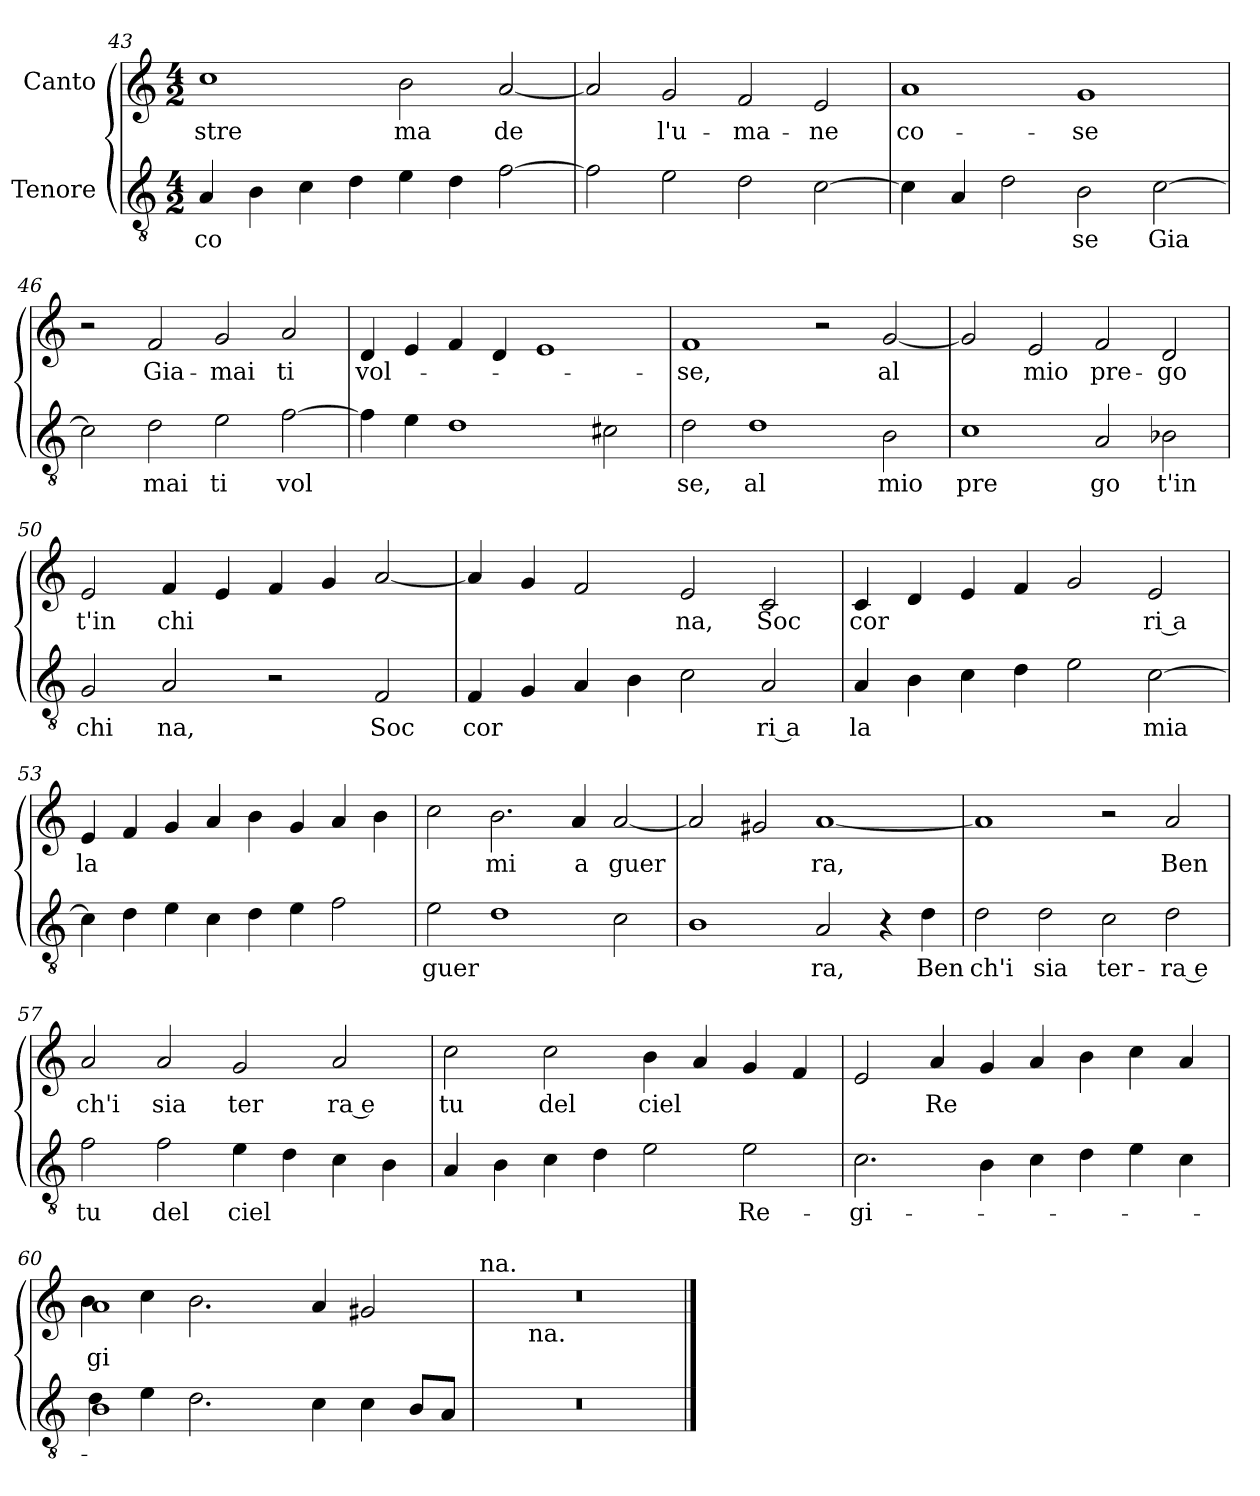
**kern	**text	**kern	**text
*part2	*part2	*part1	*part1
*staff2	*staff2	*staff1	*staff1
*I"Tenore	*	*I"Canto	*
*clefGv2	*	*clefG2	*
*k[]	*	*k[]	*
*C:	*	*C:	*
*M4/2	*	*M4/2	*
=43	=43	=43	=43
!	!LO:LY:b	!	!LO:LY:b
4A/	co	1cc	stre
4B\	.	.	.
4c\	.	.	.
4d\	.	.	.
!	!	!	!LO:LY:b
4e\	.	2b\	ma
4d\	.	.	.
!	!	!	!LO:LY:b
[<2f\	.	[<2a/	de
!!LO:LB:g=z
=44	=44	=44	=44
2f\]	.	2a/]	.
!	!	!	!LO:LY:b
2e\	.	2g/	l'u-
!	!	!	!LO:LY:b
2d\	.	2f/	-ma-
!	!	!	!LO:LY:b
[>2c\	.	2e/	-ne
=45	=45	=45	=45
!	!	!	!LO:LY:b
4c\]	.	1a	co-
4A/	.	.	.
2d\	.	.	.
!	!LO:LY:b	!	!LO:LY:b
2B\	se	1g	-se
!	!LO:LY:b	!	!
[>2c\	Gia	.	.
=46	=46	=46	=46
2c\]	.	2r	.
!	!LO:LY:b	!	!LO:LY:b
2d\	mai	2f/	Gia-
!	!LO:LY:b	!	!LO:LY:b
2e\	ti	2g/	-mai
!	!LO:LY:b	!	!LO:LY:b
[>2f\	vol	2a/	ti
=47	=47	=47	=47
!	!	!	!LO:LY:b
4f\]	.	4d/	vol-
4e\	.	4e/	.
1d	.	4f/	.
.	.	4d/	.
.	.	1e	.
2c#\	.	.	.
=48	=48	=48	=48
!	!LO:LY:b	!	!LO:LY:b
2d\	se,	1f	-se,
!	!LO:LY:b	!	!
1d	al	.	.
.	.	2r	.
!	!LO:LY:b	!	!LO:LY:b
2B\	mio	[<2g/	al
=49	=49	=49	=49
!	!LO:LY:b	!	!
1c	pre	2g/]	.
!	!	!	!LO:LY:b
.	.	2e/	mio
!	!LO:LY:b	!	!LO:LY:b
2A/	go	2f/	pre-
!	!LO:LY:b	!	!LO:LY:b
2B-X\	t'in	2d/	-go
!!LO:LB:g=z
=50	=50	=50	=50
!	!LO:LY:b	!	!LO:LY:b
2G/	chi	2e/	t'in
!	!LO:LY:b	!	!LO:LY:b
2A/	na,	4f/	chi
.	.	4e/	.
2r	.	4f/	.
.	.	4g/	.
!	!LO:LY:b	!	!
2F/	Soc	[<2a/	.
=51	=51	=51	=51
!	!LO:LY:b	!	!
4F/	cor	4a/]	.
4G/	.	4g/	.
4A/	.	2f/	.
4B\	.	.	.
!	!	!	!LO:LY:b
2c\	.	2e/	na,
!	!LO:LY:b:rj	!	!LO:LY:b
2A/	ri a	2c/	Soc
=52	=52	=52	=52
!	!LO:LY:b	!	!LO:LY:b
4A/	la	4c/	cor
4B\	.	4d/	.
4c\	.	4e/	.
4d\	.	4f/	.
2e\	.	2g/	.
!	!LO:LY:b	!	!LO:LY:b:rj
[>2c\	mia	2e/	ri a
=53	=53	=53	=53
!	!	!	!LO:LY:b
4c\]	.	4e/	la
4d\	.	4f/	.
4e\	.	4g/	.
4c\	.	4a/	.
4d\	.	4b\	.
4e\	.	4g/	.
2f\	.	4a/	.
.	.	4b\	.
=54	=54	=54	=54
!	!LO:LY:b	!	!
2e>\	guer	2cc\	.
!	!	!	!LO:LY:b
1d	.	2.b\	mi
!	!	!	!LO:LY:b
.	.	4a/	a
!	!	!	!LO:LY:b
2c\	.	[<2a/	guer
=55	=55	=55	=55
1B	.	2a/]	.
.	.	2g#/	.
!	!LO:LY:b	!	!LO:LY:b
2A/	ra,	[<1a	ra,
4r	.	.	.
!	!LO:LY:b	!	!
4d\	Ben	.	.
!!LO:LB:g=z
=56	=56	=56	=56
!	!LO:LY:b	!	!
2d\	ch'i	1a]	.
!	!LO:LY:b	!	!
2d\	sia	.	.
!	!LO:LY:b	!	!
2c\	ter-	2r	.
!	!LO:LY:b:rj	!	!LO:LY:b
2d\	-ra e	2a/	Ben
=57	=57	=57	=57
!	!LO:LY:b	!	!LO:LY:b
2f\	tu	2a/	ch'i
!	!LO:LY:b	!	!LO:LY:b
2f\	del	2a/	sia
!	!LO:LY:b	!	!LO:LY:b
4e\	ciel	2g/	ter
4d\	.	.	.
!	!	!	!LO:LY:b:rj
4c\	.	2a/	ra e
4B\	.	.	.
=58	=58	=58	=58
!	!	!	!LO:LY:b
4A/	.	2cc\	tu
4B\	.	.	.
!	!	!	!LO:LY:b
4c\	.	2cc\	del
4d\	.	.	.
!	!	!	!LO:LY:b
2e\	.	4b\	ciel
.	.	4a/	.
!	!LO:LY:b	!	!
2e\	Re-	4g/	.
.	.	4f/	.
=59	=59	=59	=59
!	!LO:LY:b	!	!
2.c\	-gi-	2e/	.
!	!	!	!LO:LY:b
.	.	4a/	Re
4B\	.	4g/	.
4c\	.	4a/	.
4d\	.	4b\	.
4e\	.	4cc\	.
4c\	.	4a/	.
=60	=60	=60	=60
*^	*	*	*
!	!	!	!	!LO:LY:b
*	*	*	*^	*
1B	4d\	.	1a	4b\	gi
.	4e\	.	.	4cc\	.
.	2.d\	.	.	2.b\	.
1ryy	.	.	1ryy	.	.
.	4c\	.	.	4a/	.
.	4c\	.	.	2g#/	.
.	8B/L	.	.	.	.
.	8A/J	.	.	.	.
=61	=61	=61	=61	=61	=61
!	!	!	!LO:TX:a:t=na.	!	!
*v	*v	*	*	*	*
0r	.	0r	4ryy	.
!	!	!	!LO:TX:b:t=na.	!
.	.	.	1..ryy	.
*	*	*v	*v	*
==	==	==	==
*-	*-	*-	*-
